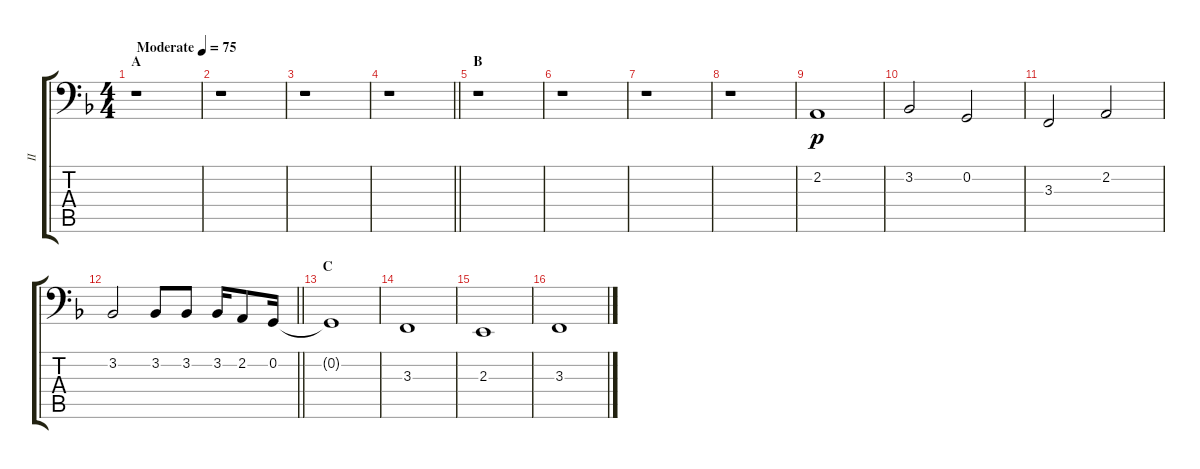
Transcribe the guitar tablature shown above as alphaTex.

\track ("II" "II") {instrument cello}
\staff {score tabs}
\tuning (C3 G2 D2 A1 E1 B0) {hide}
\ts (4 4)
\section ("" "A")
\tempo (75 "Moderate")
\clef f4
\ks dminor
r.1{dy p instrument cello} |
r.1 |
r.1 |
\barLineRight lightlight
r.1 |
\section ("" "B")
r.1 |
r.1 |
r.1 |
r.1 |
2.2.1 |
3.2.2 0.2.2 |
3.3.2 2.2.2 |
\barLineRight lightlight
3.2.2 3.2.8 3.2.8 3.2.16 2.2.8 0.2.16 |
\section ("" "C")
0.2{t}.1 |
3.3.1 |
2.3.1 |
3.3.1
